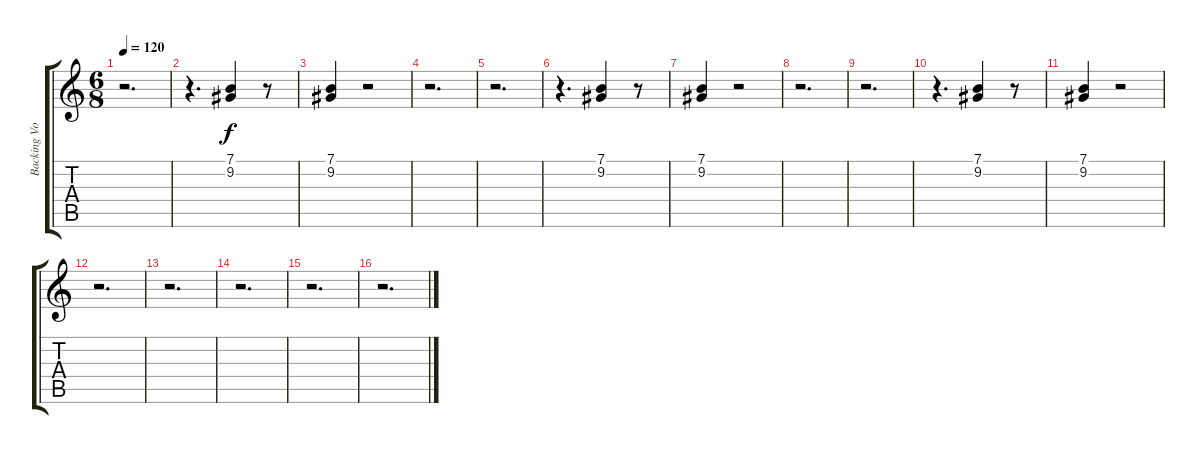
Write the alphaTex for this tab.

\track ("Backing Vox 2" "Backing Vo") {instrument synthvoice}
\staff {score tabs}
\tuning (E4 B3 G3 D3 A2 E2) {hide}
\ts (6 8)
\tempo 120
\clef g2
\ks c
r.2{d dy f} |
r.4{d} (7.1 9.2).4 r.8 |
(7.1 9.2).4 r.2 |
r.2{d} |
r.2{d} |
r.4{d} (7.1 9.2).4 r.8 |
(7.1 9.2).4 r.2 |
r.2{d} |
r.2{d} |
r.4{d} (7.1 9.2).4 r.8 |
(7.1 9.2).4 r.2 |
r.2{d} |
r.2{d} |
r.2{d} |
r.2{d} |
r.2{d}
